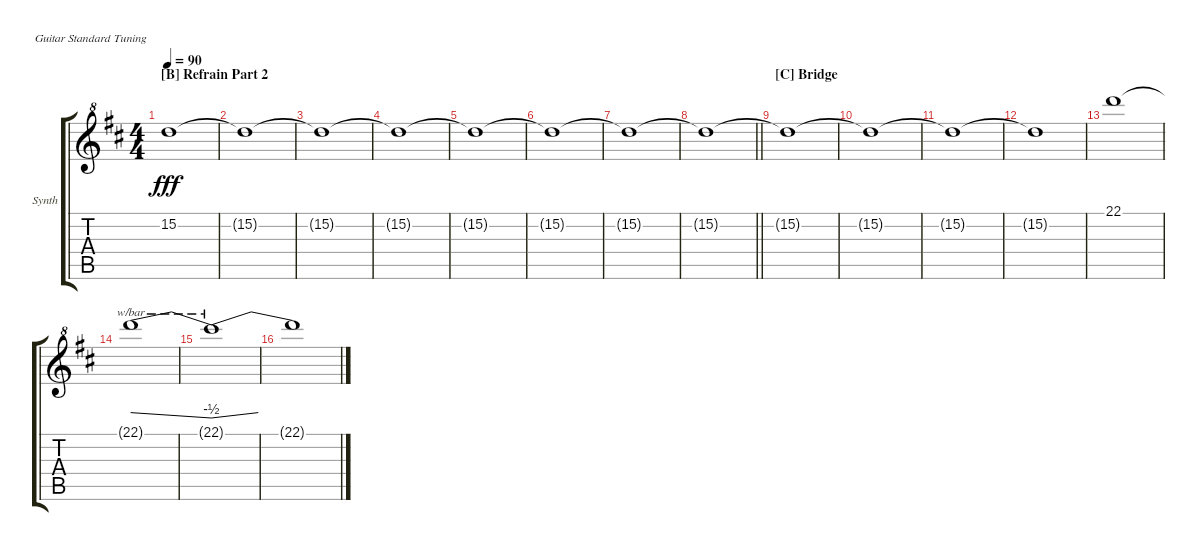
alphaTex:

\defaultSystemsLayout 4
\bracketExtendMode groupsimilarinstruments
\firstSystemTrackNameOrientation horizontal
\otherSystemsTrackNameOrientation horizontal
\track ("Synthesizer" "Synth") {instrument electricguitarclean}
\staff {score tabs}
\tuning (E4 B3 G3 D3 A2 E2)
\ts (4 4)
\section ("B" "Refrain Part 2")
\tempo 90
\clef g2
\ottava 8va
\scale
0.125
\ks d
15.2.1{dy fff} |
\scale
0.125 15.2{t}.1 |
\scale
0.125 15.2{t}.1 |
\scale
0.125 15.2{t}.1 |
\scale
0.125 15.2{t}.1 |
\scale
0.125 15.2{t}.1 |
\scale
0.125 15.2{t}.1 |
\scale
0.125
\barLineRight lightlight
15.2{t}.1 |
\section ("C" "Bridge")
\scale
0.125 15.2{t}.1 |
\scale
0.125 15.2{t}.1 |
\scale
0.125 15.2{t}.1 |
\scale
0.125 15.2{t}.1 |
\scale
0.125 22.1.1 |
\scale
0.125 22.1{t}.1{tbe (dive default 0 0 9 -2)} |
\scale
0.125 22.1{t}.1{tbe (dive default 0 -2 9 0)} |
\scale
0.125 22.1{t}.1
